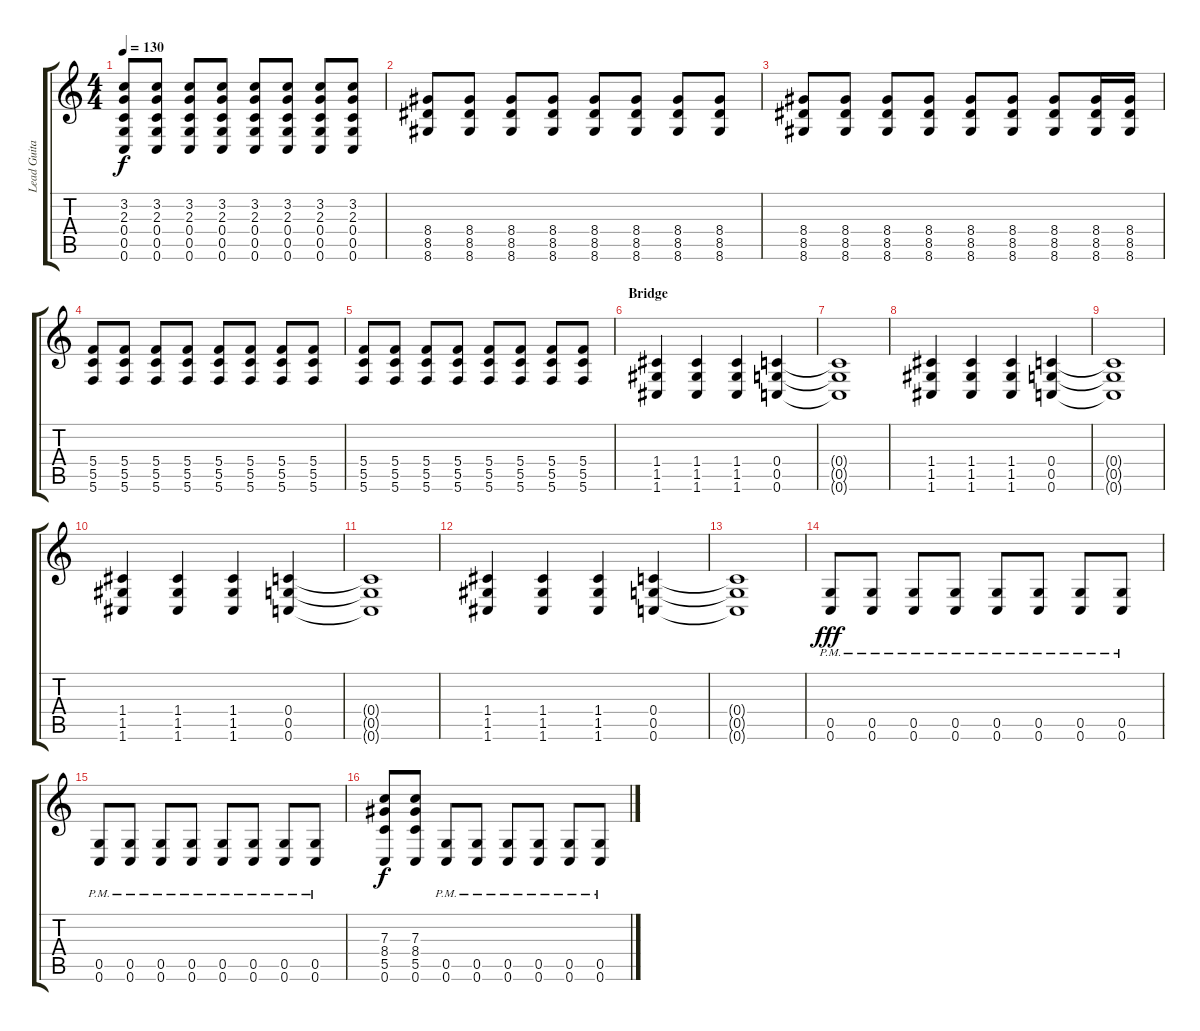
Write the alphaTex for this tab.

\track ("Lead Guitar (Right)" "Lead Guita") {instrument distortionguitar}
\staff {score tabs}
\tuning (D4 A3 F3 C3 G2 C2) {hide}
\ts (4 4)
\tempo 130
\clef g2
\ks c
(3.2 2.3 0.4 0.5 0.6).8{dy f} (3.2 2.3 0.4 0.5 0.6).8 (3.2 2.3 0.4 0.5 0.6).8 (3.2 2.3 0.4 0.5 0.6).8 (3.2 2.3 0.4 0.5 0.6).8 (3.2 2.3 0.4 0.5 0.6).8 (3.2 2.3 0.4 0.5 0.6).8 (3.2 2.3 0.4 0.5 0.6).8 |
(8.4 8.5 8.6).8 (8.4 8.5 8.6).8 (8.4 8.5 8.6).8 (8.4 8.5 8.6).8 (8.4 8.5 8.6).8 (8.4 8.5 8.6).8 (8.4 8.5 8.6).8 (8.4 8.5 8.6).8 |
(8.4 8.5 8.6).8 (8.4 8.5 8.6).8 (8.4 8.5 8.6).8 (8.4 8.5 8.6).8 (8.4 8.5 8.6).8 (8.4 8.5 8.6).8 (8.4 8.5 8.6).8 (8.4 8.5 8.6).16 (8.4 8.5 8.6).16 |
(5.4 5.5 5.6).8 (5.4 5.5 5.6).8 (5.4 5.5 5.6).8 (5.4 5.5 5.6).8 (5.4 5.5 5.6).8 (5.4 5.5 5.6).8 (5.4 5.5 5.6).8 (5.4 5.5 5.6).8 |
(5.4 5.5 5.6).8 (5.4 5.5 5.6).8 (5.4 5.5 5.6).8 (5.4 5.5 5.6).8 (5.4 5.5 5.6).8 (5.4 5.5 5.6).8 (5.4 5.5 5.6).8 (5.4 5.5 5.6).8 |
\section ("" "Bridge")
(1.4 1.5 1.6).4 (1.4 1.5 1.6).4 (1.4 1.5 1.6).4 (0.4 0.5 0.6).4 |
(0.4{t} 0.5{t} 0.6{t}).1 |
(1.4 1.5 1.6).4 (1.4 1.5 1.6).4 (1.4 1.5 1.6).4 (0.4 0.5 0.6).4 |
(0.4{t} 0.5{t} 0.6{t}).1 |
(1.4 1.5 1.6).4 (1.4 1.5 1.6).4 (1.4 1.5 1.6).4 (0.4 0.5 0.6).4 |
(0.4{t} 0.5{t} 0.6{t}).1 |
(1.4 1.5 1.6).4 (1.4 1.5 1.6).4 (1.4 1.5 1.6).4 (0.4 0.5 0.6).4 |
(0.4{t} 0.5{t} 0.6{t}).1 |
(0.5{pm} 0.6{pm}).8{dy fff} (0.5{pm} 0.6{pm}).8 (0.5{pm} 0.6{pm}).8 (0.5{pm} 0.6{pm}).8 (0.5{pm} 0.6{pm}).8 (0.5{pm} 0.6{pm}).8 (0.5{pm} 0.6{pm}).8 (0.5{pm} 0.6{pm}).8 |
(0.5{pm} 0.6{pm}).8 (0.5{pm} 0.6{pm}).8 (0.5{pm} 0.6{pm}).8 (0.5{pm} 0.6{pm}).8 (0.5{pm} 0.6{pm}).8 (0.5{pm} 0.6{pm}).8 (0.5{pm} 0.6{pm}).8 (0.5{pm} 0.6{pm}).8 |
(7.3 8.4 5.5 0.6).8{dy f} (7.3 8.4 5.5 0.6).8 (0.5{pm} 0.6{pm}).8 (0.5{pm} 0.6{pm}).8 (0.5{pm} 0.6{pm}).8 (0.5{pm} 0.6{pm}).8 (0.5{pm} 0.6{pm}).8 (0.5{pm} 0.6{pm}).8
